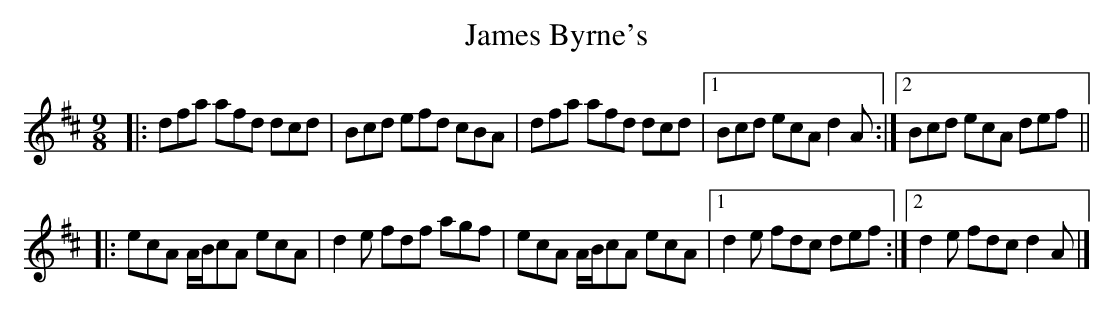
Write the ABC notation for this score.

X:1
T:James Byrne's
M:9/8
K:D
|: dfa afd dcd | Bcd efd cBA | dfa afd dcd |1 Bcd ecA d2A :|2 Bcd ecA def ||
|: ecA A/B/cA ecA | d2e fdf agf | ecA A/B/cA ecA |1 d2e fdc def :|2 d2e fdc d2A |]
